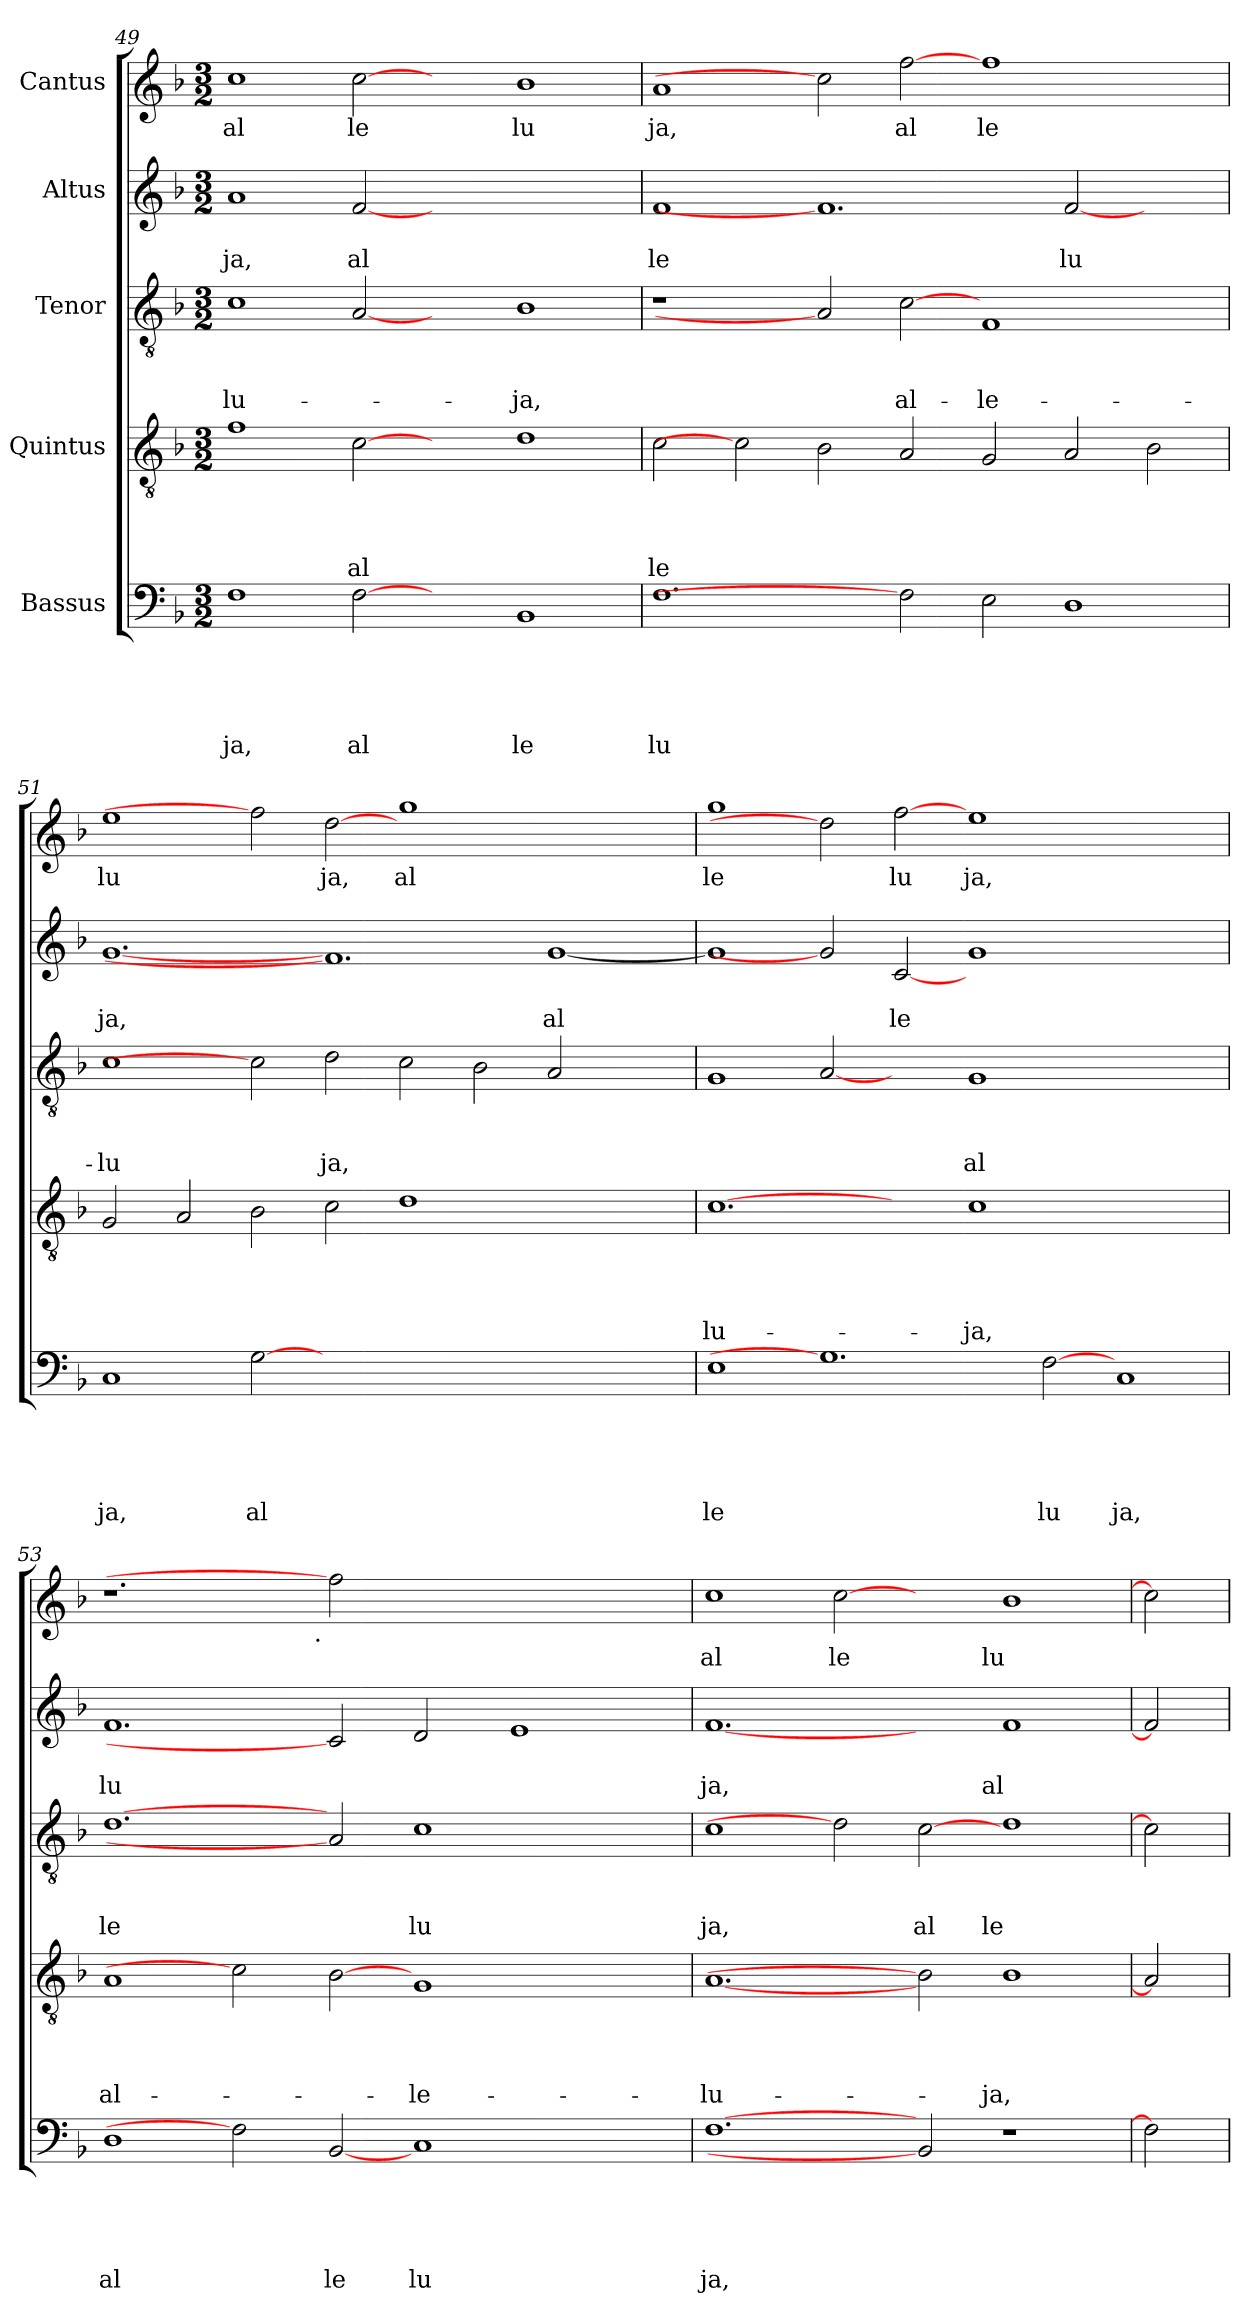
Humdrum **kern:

**kern	**text	**text	**text	**text	**text	**kern	**text	**text	**text	**text	**kern	**text	**text	**text	**kern	**text	**text	**kern	**text
*part5	*part5	*part5	*part5	*part5	*part5	*part4	*part4	*part4	*part4	*part4	*part3	*part3	*part3	*part3	*part2	*part2	*part2	*part1	*part1
*staff5	*staff5	*staff5	*staff5	*staff5	*staff5	*staff4	*staff4	*staff4	*staff4	*staff4	*staff3	*staff3	*staff3	*staff3	*staff2	*staff2	*staff2	*staff1	*staff1
*I"Bassus	*	*	*	*	*	*I"Quintus	*	*	*	*	*I"Tenor	*	*	*	*I"Altus	*	*	*I"Cantus	*
*clefF4	*	*	*	*	*	*clefGv2	*	*	*	*	*clefGv2	*	*	*	*clefG2	*	*	*clefG2	*
*k[b-]	*	*	*	*	*	*k[b-]	*	*	*	*	*k[b-]	*	*	*	*k[b-]	*	*	*k[b-]	*
*F:	*	*	*	*	*	*F:	*	*	*	*	*F:	*	*	*	*F:	*	*	*F:	*
*M3/2	*	*	*	*	*	*M3/2	*	*	*	*	*M3/2	*	*	*	*M3/2	*	*	*M3/2	*
=49	=49	=49	=49	=49	=49	=49	=49	=49	=49	=49	=49	=49	=49	=49	=49	=49	=49	=49	=49
!	!	!	!	!	!LO:LY:b	!	!	!	!	!	!	!	!	!LO:LY:b	!	!	!LO:LY:b	!	!LO:LY:b
1F	.	.	.	.	ja,	1f	.	.	.	.	1c	.	.	-lu-	1a	.	ja,	1cc	al
!	!	!	!	!	!LO:LY:b	!	!	!	!	!LO:LY:b	!	!	!	!	!	!	!LO:LY:b	!	!LO:LY:b
[2F	.	.	.	.	al	[2c	.	.	.	al	[2A	.	.	.	[2f	.	al	[2cc	le
2ryy	.	.	.	.	.	2ryy	.	.	.	.	2ryy	.	.	.	1.ryy	.	.	2ryy	.
!	!	!	!	!	!LO:LY:b	!	!	!	!	!	!	!	!	!LO:LY:b	!	!	!	!	!LO:LY:b
1BB-	.	.	.	.	le	1d	.	.	.	.	1B-	.	.	-ja,	.	.	.	1b-	lu
=50	=50	=50	=50	=50	=50	=50	=50	=50	=50	=50	=50	=50	=50	=50	=50	=50	=50	=50	=50
!	!	!	!	!	!LO:LY:b	!	!	!	!	!LO:LY:b	!	!	!	!	!	!	!LO:LY:b	!	!LO:LY:b
1.F	.	.	.	.	lu	2c\	.	.	.	le	1r	.	.	.	1f	.	le	1a	ja,
.	.	.	.	.	.	2c]	.	.	.	.	.	.	.	.	.	.	.	.	.
.	.	.	.	.	.	2B-\	.	.	.	.	2A]	.	.	.	1.f]	.	.	2cc]	.
!	!	!	!	!	!	!	!	!	!	!	!	!	!	!LO:LY:b	!	!	!	!	!LO:LY:b
2F]	.	.	.	.	.	2A/	.	.	.	.	[2c	.	.	al-	.	.	.	[2ff	al
!	!	!	!	!	!	!	!	!	!	!	!	!	!	!LO:LY:b	!	!	!	!	!LO:LY:b
2E\	.	.	.	.	.	2G/	.	.	.	.	1F	.	.	-le-	.	.	.	1ff	le
!	!	!	!	!	!	!	!	!	!	!	!	!	!	!	!	!	!LO:LY:b	!	!
1D	.	.	.	.	.	2A/	.	.	.	.	.	.	.	.	[2f	.	lu	.	.
.	.	.	.	.	.	2B-\	.	.	.	.	2ryy	.	.	.	2ryy	.	.	2ryy	.
!!LO:PB:g=z
=51	=51	=51	=51	=51	=51	=51	=51	=51	=51	=51	=51	=51	=51	=51	=51	=51	=51	=51	=51
!	!	!	!	!	!LO:LY:b	!	!	!	!	!	!	!	!	!LO:LY:b	!	!	!LO:LY:b	!	!LO:LY:b
1C	.	.	.	.	ja,	2G/	.	.	.	.	1c	.	.	-lu	[1.g	.	ja,	1ee	lu
.	.	.	.	.	.	2A/	.	.	.	.	.	.	.	.	.	.	.	.	.
!	!	!	!	!	!LO:LY:b	!	!	!	!	!	!	!	!	!	!	!	!	!	!
[2G	.	.	.	.	al	2B-\	.	.	.	.	2c]	.	.	.	.	.	.	2ff]	.
!	!	!	!	!	!	!	!	!	!	!	!	!	!	!LO:LY:b	!	!	!	!	!LO:LY:b
0ryy	.	.	.	.	.	2c\	.	.	.	.	2d\	.	.	ja,	1.f]	.	.	[2dd	ja,
!	!	!	!	!	!	!	!	!	!	!	!	!	!	!	!	!	!	!	!LO:LY:b
.	.	.	.	.	.	1d	.	.	.	.	2c\	.	.	.	.	.	.	1gg	al
.	.	.	.	.	.	.	.	.	.	.	2B-\	.	.	.	.	.	.	.	.
!	!	!	!	!	!	!	!	!	!	!	!	!	!	!	!	!	!LO:LY:b	!	!
.	.	.	.	.	.	1ryy	.	.	.	.	2A/	.	.	.	[<1g	.	al	1ryy	.
2ryy	.	.	.	.	.	.	.	.	.	.	2ryy	.	.	.	.	.	.	.	.
=52	=52	=52	=52	=52	=52	=52	=52	=52	=52	=52	=52	=52	=52	=52	=52	=52	=52	=52	=52
!	!	!	!	!	!LO:LY:b	!	!	!	!	!LO:LY:b	!	!	!	!	!	!	!	!	!LO:LY:b
1E	.	.	.	.	le	[1.c	.	.	.	lu-	1G	.	.	.	1g]	.	.	1gg	le
1.G]	.	.	.	.	.	.	.	.	.	.	[2A	.	.	.	2g]	.	.	2dd]	.
!	!	!	!	!	!	!	!	!	!	!	!	!	!	!	!	!	!LO:LY:b	!	!LO:LY:b
.	.	.	.	.	.	2ryy	.	.	.	.	2ryy	.	.	.	[2c	.	le	[2ff	lu
!	!	!	!	!	!	!	!	!	!	!LO:LY:b	!	!	!	!LO:LY:b	!	!	!	!	!LO:LY:b
.	.	.	.	.	.	1c	.	.	.	-ja,	1G	.	.	al	1g	.	.	1ee	ja,
!	!	!	!	!	!LO:LY:b	!	!	!	!	!	!	!	!	!	!	!	!	!	!
[2F	.	.	.	.	lu	.	.	.	.	.	.	.	.	.	.	.	.	.	.
!	!	!	!	!	!LO:LY:b	!	!	!	!	!	!	!	!	!	!	!	!	!	!
1C	.	.	.	.	ja,	1ryy	.	.	.	.	1ryy	.	.	.	1ryy	.	.	1ryy	.
=53	=53	=53	=53	=53	=53	=53	=53	=53	=53	=53	=53	=53	=53	=53	=53	=53	=53	=53	=53
!	!	!	!	!	!LO:LY:b	!	!	!	!	!LO:LY:b	!	!	!	!LO:LY:b	!	!	!LO:LY:b	!	!
*	*	*	*	*	*	*	*	*	*	*	*	*	*	*	*	*	*	*^	*
1D	.	.	.	.	al	1A	.	.	.	al-	[1.d	.	.	le	1.f	.	lu	1.r	1ryy	.
2F]	.	.	.	.	.	2c]	.	.	.	.	.	.	.	.	.	.	.	.	4...ryy	.
!	!	!	!	!	!	!	!	!	!	!	!	!	!	!	!	!	!	!	!LO:TX:b:t=.	!
.	.	.	.	.	.	.	.	.	.	.	.	.	.	.	.	.	.	.	1ryy	.
!	!	!	!	!	!LO:LY:b	!	!	!	!	!	!	!	!	!	!	!	!	!	!	!
[2BB-	.	.	.	.	le	[2B-	.	.	.	.	2A]	.	.	.	2c]	.	.	2ff]	.	.
!	!	!	!	!	!LO:LY:b	!	!	!	!	!LO:LY:b	!	!	!	!LO:LY:b	!	!	!	!	!	!
1C	.	.	.	.	lu	1G	.	.	.	-le-	1c	.	.	lu	2d/	.	.	1.ryy	.	.
.	.	.	.	.	.	.	.	.	.	.	.	.	.	.	.	.	.	.	1ryy	.
.	.	.	.	.	.	.	.	.	.	.	.	.	.	.	1e	.	.	.	.	.
2ryy	.	.	.	.	.	2ryy	.	.	.	.	2ryy	.	.	.	.	.	.	.	.	.
.	.	.	.	.	.	.	.	.	.	.	.	.	.	.	.	.	.	.	32ryy	.
=54	=54	=54	=54	=54	=54	=54	=54	=54	=54	=54	=54	=54	=54	=54	=54	=54	=54	=54	=54	=54
!	!	!	!	!	!LO:LY:b	!	!	!	!	!LO:LY:b	!	!	!	!LO:LY:b	!	!	!LO:LY:b	!	!	!LO:LY:b
*	*	*	*	*	*	*	*	*	*	*	*	*	*	*	*	*	*	*v	*v	*
[1.F	.	.	.	.	ja,	[1.A	.	.	.	-lu-	1c	.	.	ja,	[1.f	.	ja,	1cc	al
!	!	!	!	!	!	!	!	!	!	!	!	!	!	!	!	!	!	!	!LO:LY:b
.	.	.	.	.	.	.	.	.	.	.	2d]	.	.	.	.	.	.	[2cc	le
!	!	!	!	!	!	!	!	!	!	!	!	!	!	!LO:LY:b	!	!	!	!	!
2BB-]	.	.	.	.	.	2B-]	.	.	.	.	[2c	.	.	al	2ryy	.	.	2ryy	.
!	!	!	!	!	!	!	!	!	!	!LO:LY:b	!	!	!	!LO:LY:b	!	!	!LO:LY:b	!	!LO:LY:b
1r	.	.	.	.	.	1B-	.	.	.	-ja,	1d	.	.	le	1f	.	al	1b-	lu
=55	=55	=55	=55	=55	=55	=55	=55	=55	=55	=55	=55	=55	=55	=55	=55	=55	=55	=55	=55
2F]	.	.	.	.	.	2A]	.	.	.	.	2c]	.	.	.	2f]	.	.	2cc]	.
=	=	=	=	=	=	=	=	=	=	=	=	=	=	=	=	=	=	=	=
*-	*-	*-	*-	*-	*-	*-	*-	*-	*-	*-	*-	*-	*-	*-	*-	*-	*-	*-	*-
